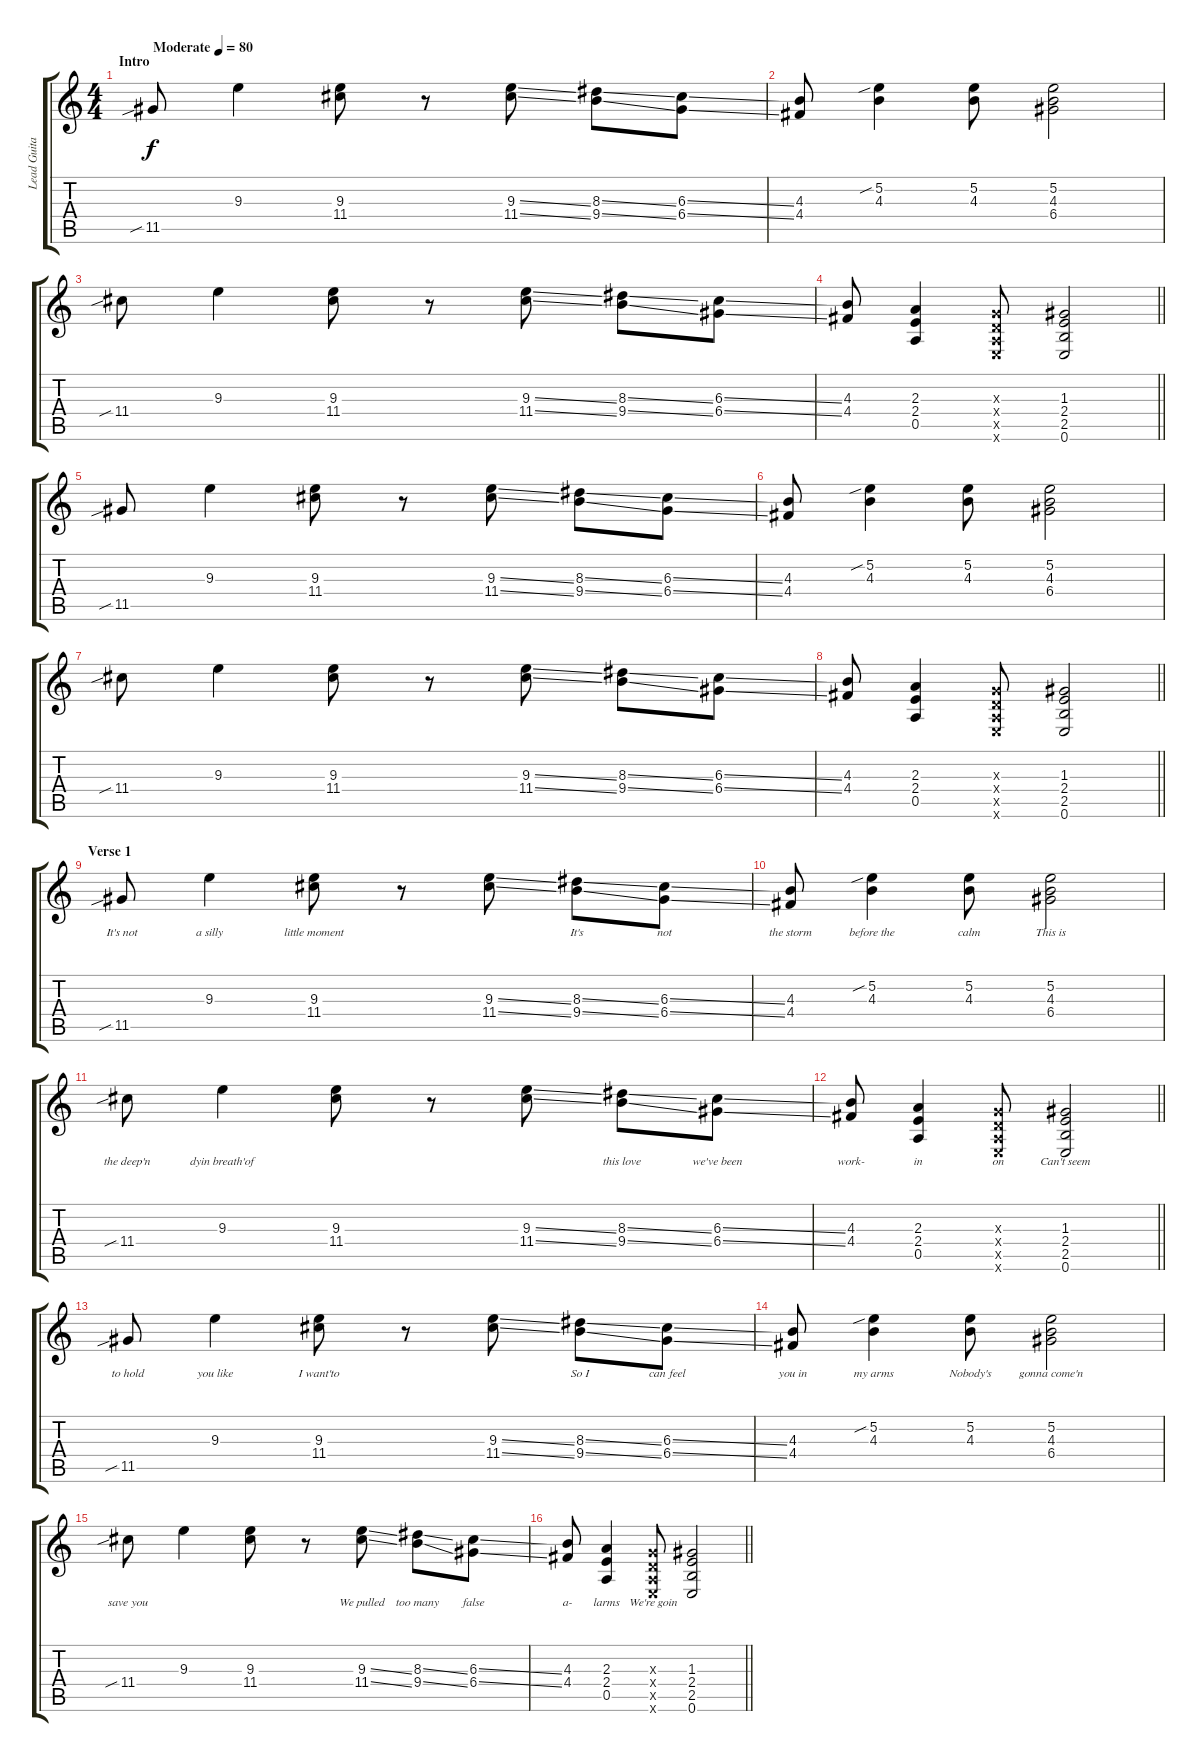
\track ("Lead Guitar" "Lead Guita") {instrument acousticguitarsteel}
\staff {score tabs}
\tuning (E4 B3 G3 D3 A2 E2) {hide}
\ts (4 4)
\section ("" "Intro")
\tempo (80 "Moderate")
\clef g2
\ks c
11.5{sib}.8{dy f instrument acousticguitarsteel} 9.3.4 (9.3 11.4).8 r.8 (9.3{ss} 11.4{ss}).8 (8.3{ss} 9.4{ss}).8 (6.3{ss} 6.4{ss}).8 |
(4.3 4.4).8 (5.2{sib} 4.3).4 (5.2 4.3).8 (5.2 4.3 6.4).2 |
11.4{sib}.8 9.3.4 (9.3 11.4).8 r.8 (9.3{ss} 11.4{ss}).8 (8.3{ss} 9.4{ss}).8 (6.3{ss} 6.4{ss}).8 |
\barLineRight lightlight
(4.3 4.4).8 (2.3 2.4 0.5).4 (0.3{x} 0.4{x} 0.5{x} 0.6{x}).8 (1.3 2.4 2.5 0.6).2 |
11.5{sib}.8 9.3.4 (9.3 11.4).8 r.8 (9.3{ss} 11.4{ss}).8 (8.3{ss} 9.4{ss}).8 (6.3{ss} 6.4{ss}).8 |
(4.3 4.4).8 (5.2{sib} 4.3).4 (5.2 4.3).8 (5.2 4.3 6.4).2 |
11.4{sib}.8 9.3.4 (9.3 11.4).8 r.8 (9.3{ss} 11.4{ss}).8 (8.3{ss} 9.4{ss}).8 (6.3{ss} 6.4{ss}).8 |
\barLineRight lightlight
(4.3 4.4).8 (2.3 2.4 0.5).4 (0.3{x} 0.4{x} 0.5{x} 0.6{x}).8 (1.3 2.4 2.5 0.6).2 |
\section ("" "Verse 1")
11.5{sib}.8{lyrics (0 "It's not") lyrics (1 "") lyrics (2 "") lyrics (3 "") lyrics (4 "")} 9.3.4{lyrics (0 "a silly") lyrics (1 "") lyrics (2 "") lyrics (3 "") lyrics (4 "")} (9.3 11.4).8{lyrics (0 "little moment") lyrics (1 "") lyrics (2 "") lyrics (3 "") lyrics (4 "")} r.8 (9.3{ss} 11.4{ss}).8{lyrics (0 "") lyrics (1 "") lyrics (2 "") lyrics (3 "") lyrics (4 "")} (8.3{ss} 9.4{ss}).8{lyrics (0 "It's") lyrics (1 "") lyrics (2 "") lyrics (3 "") lyrics (4 "")} (6.3{ss} 6.4{ss}).8{lyrics (0 "not") lyrics (1 "") lyrics (2 "") lyrics (3 "") lyrics (4 "")} |
(4.3 4.4).8{lyrics (0 "the storm") lyrics (1 "") lyrics (2 "") lyrics (3 "") lyrics (4 "")} (5.2{sib} 4.3).4{lyrics (0 "before the") lyrics (1 "") lyrics (2 "") lyrics (3 "") lyrics (4 "")} (5.2 4.3).8{lyrics (0 "calm") lyrics (1 "") lyrics (2 "") lyrics (3 "") lyrics (4 "")} (5.2 4.3 6.4).2{lyrics (0 "This is") lyrics (1 "") lyrics (2 "") lyrics (3 "") lyrics (4 "")} |
11.4{sib}.8{lyrics (0 "the deep'n") lyrics (1 "") lyrics (2 "") lyrics (3 "") lyrics (4 "")} 9.3.4{lyrics (0 "dyin breath'of") lyrics (1 "") lyrics (2 "") lyrics (3 "") lyrics (4 "")} (9.3 11.4).8{lyrics (0 "") lyrics (1 "") lyrics (2 "") lyrics (3 "") lyrics (4 "")} r.8 (9.3{ss} 11.4{ss}).8{lyrics (0 "") lyrics (1 "") lyrics (2 "") lyrics (3 "") lyrics (4 "")} (8.3{ss} 9.4{ss}).8{lyrics (0 "this love") lyrics (1 "") lyrics (2 "") lyrics (3 "") lyrics (4 "")} (6.3{ss} 6.4{ss}).8{lyrics (0 "we've been") lyrics (1 "") lyrics (2 "") lyrics (3 "") lyrics (4 "")} |
\barLineRight lightlight
(4.3 4.4).8{lyrics (0 "work-") lyrics (1 "") lyrics (2 "") lyrics (3 "") lyrics (4 "")} (2.3 2.4 0.5).4{lyrics (0 "in") lyrics (1 "") lyrics (2 "") lyrics (3 "") lyrics (4 "")} (0.3{x} 0.4{x} 0.5{x} 0.6{x}).8{lyrics (0 "on") lyrics (1 "") lyrics (2 "") lyrics (3 "") lyrics (4 "")} (1.3 2.4 2.5 0.6).2{lyrics (0 "Can't seem") lyrics (1 "") lyrics (2 "") lyrics (3 "") lyrics (4 "")} |
11.5{sib}.8{lyrics (0 "to hold") lyrics (1 "") lyrics (2 "") lyrics (3 "") lyrics (4 "")} 9.3.4{lyrics (0 "you like") lyrics (1 "") lyrics (2 "") lyrics (3 "") lyrics (4 "")} (9.3 11.4).8{lyrics (0 "I want'to") lyrics (1 "") lyrics (2 "") lyrics (3 "") lyrics (4 "")} r.8 (9.3{ss} 11.4{ss}).8{lyrics (0 "") lyrics (1 "") lyrics (2 "") lyrics (3 "") lyrics (4 "")} (8.3{ss} 9.4{ss}).8{lyrics (0 "So I") lyrics (1 "") lyrics (2 "") lyrics (3 "") lyrics (4 "")} (6.3{ss} 6.4{ss}).8{lyrics (0 "can feel") lyrics (1 "") lyrics (2 "") lyrics (3 "") lyrics (4 "")} |
(4.3 4.4).8{lyrics (0 "you in") lyrics (1 "") lyrics (2 "") lyrics (3 "") lyrics (4 "")} (5.2{sib} 4.3).4{lyrics (0 "my arms") lyrics (1 "") lyrics (2 "") lyrics (3 "") lyrics (4 "")} (5.2 4.3).8{lyrics (0 "Nobody's") lyrics (1 "") lyrics (2 "") lyrics (3 "") lyrics (4 "")} (5.2 4.3 6.4).2{lyrics (0 "gonna come'n") lyrics (1 "") lyrics (2 "") lyrics (3 "") lyrics (4 "")} |
11.4{sib}.8{lyrics (0 "save you") lyrics (1 "") lyrics (2 "") lyrics (3 "") lyrics (4 "")} 9.3.4{lyrics (0 "") lyrics (1 "") lyrics (2 "") lyrics (3 "") lyrics (4 "")} (9.3 11.4).8{lyrics (0 "") lyrics (1 "") lyrics (2 "") lyrics (3 "") lyrics (4 "")} r.8 (9.3{ss} 11.4{ss}).8{lyrics (0 "We pulled") lyrics (1 "") lyrics (2 "") lyrics (3 "") lyrics (4 "")} (8.3{ss} 9.4{ss}).8{lyrics (0 "too many") lyrics (1 "") lyrics (2 "") lyrics (3 "") lyrics (4 "")} (6.3{ss} 6.4{ss}).8{lyrics (0 "false") lyrics (1 "") lyrics (2 "") lyrics (3 "") lyrics (4 "")} |
\barLineRight lightlight
(4.3 4.4).8{lyrics (0 "a-") lyrics (1 "") lyrics (2 "") lyrics (3 "") lyrics (4 "")} (2.3 2.4 0.5).4{lyrics (0 "larms") lyrics (1 "") lyrics (2 "") lyrics (3 "") lyrics (4 "")} (0.3{x} 0.4{x} 0.5{x} 0.6{x}).8{lyrics (0 "We're goin") lyrics (1 "") lyrics (2 "") lyrics (3 "") lyrics (4 "")} (1.3 2.4 2.5 0.6).2{lyrics (0 "") lyrics (1 "") lyrics (2 "") lyrics (3 "") lyrics (4 "")}
